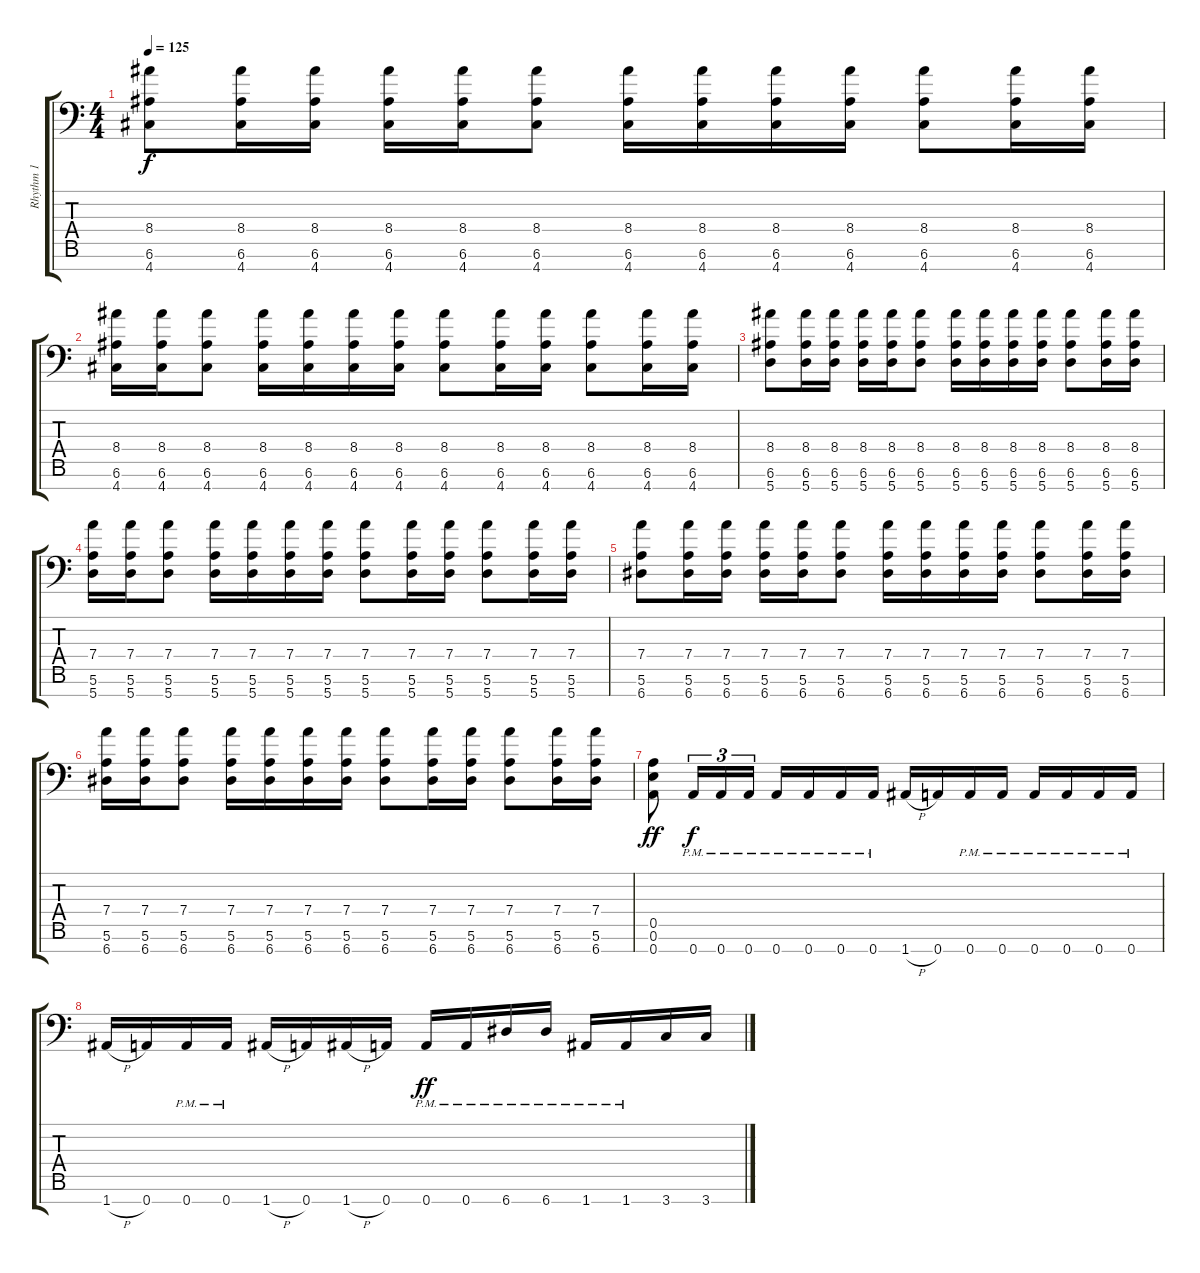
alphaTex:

\track ("Rhythm 1" "Rhythm 1") {instrument distortionguitar}
\staff {score tabs}
\tuning (E4 B3 G3 D3 A2 E2 A1) {hide}
\ts (4 4)
\tempo 125
\clef f4
\ks c
(8.4 6.6 4.7).8{dy f} (8.4 6.6 4.7).16 (8.4 6.6 4.7).16 (8.4 6.6 4.7).16 (8.4 6.6 4.7).16 (8.4 6.6 4.7).8 (8.4 6.6 4.7).16 (8.4 6.6 4.7).16 (8.4 6.6 4.7).16 (8.4 6.6 4.7).16 (8.4 6.6 4.7).8 (8.4 6.6 4.7).16 (8.4 6.6 4.7).16 |
(8.4 6.6 4.7).16 (8.4 6.6 4.7).16 (8.4 6.6 4.7).8 (8.4 6.6 4.7).16 (8.4 6.6 4.7).16 (8.4 6.6 4.7).16 (8.4 6.6 4.7).16 (8.4 6.6 4.7).8 (8.4 6.6 4.7).16 (8.4 6.6 4.7).16 (8.4 6.6 4.7).8 (8.4 6.6 4.7).16 (8.4 6.6 4.7).16 |
(8.4 6.6 5.7).8 (8.4 6.6 5.7).16 (8.4 6.6 5.7).16 (8.4 6.6 5.7).16 (8.4 6.6 5.7).16 (8.4 6.6 5.7).8 (8.4 6.6 5.7).16 (8.4 6.6 5.7).16 (8.4 6.6 5.7).16 (8.4 6.6 5.7).16 (8.4 6.6 5.7).8 (8.4 6.6 5.7).16 (8.4 6.6 5.7).16 |
(7.4 5.6 5.7).16 (7.4 5.6 5.7).16 (7.4 5.6 5.7).8 (7.4 5.6 5.7).16 (7.4 5.6 5.7).16 (7.4 5.6 5.7).16 (7.4 5.6 5.7).16 (7.4 5.6 5.7).8 (7.4 5.6 5.7).16 (7.4 5.6 5.7).16 (7.4 5.6 5.7).8 (7.4 5.6 5.7).16 (7.4 5.6 5.7).16 |
(7.4 5.6 6.7).8 (7.4 5.6 6.7).16 (7.4 5.6 6.7).16 (7.4 5.6 6.7).16 (7.4 5.6 6.7).16 (7.4 5.6 6.7).8 (7.4 5.6 6.7).16 (7.4 5.6 6.7).16 (7.4 5.6 6.7).16 (7.4 5.6 6.7).16 (7.4 5.6 6.7).8 (7.4 5.6 6.7).16 (7.4 5.6 6.7).16 |
(7.4 5.6 6.7).16 (7.4 5.6 6.7).16 (7.4 5.6 6.7).8 (7.4 5.6 6.7).16 (7.4 5.6 6.7).16 (7.4 5.6 6.7).16 (7.4 5.6 6.7).16 (7.4 5.6 6.7).8 (7.4 5.6 6.7).16 (7.4 5.6 6.7).16 (7.4 5.6 6.7).8 (7.4 5.6 6.7).16 (7.4 5.6 6.7).16 |
(0.5 0.6 0.7).8{dy ff} 0.7{pm}.16{tu (3 2) dy f} 0.7{pm}.16{tu (3 2)} 0.7{pm}.16{tu (3 2)} 0.7{pm}.16 0.7{pm}.16 0.7{pm}.16 0.7{pm}.16 1.7{h}.16 0.7.16 0.7{pm}.16 0.7{pm}.16 0.7{pm}.16 0.7{pm}.16 0.7{pm}.16 0.7{pm}.16 |
1.7{h}.16 0.7.16 0.7{pm}.16 0.7{pm}.16 1.7{h}.16 0.7.16 1.7{h}.16 0.7.16 0.7{pm}.16{dy ff} 0.7{pm}.16 6.7{pm}.16 6.7{pm}.16 1.7{pm}.16 1.7{pm}.16 3.7.16 3.7.16
